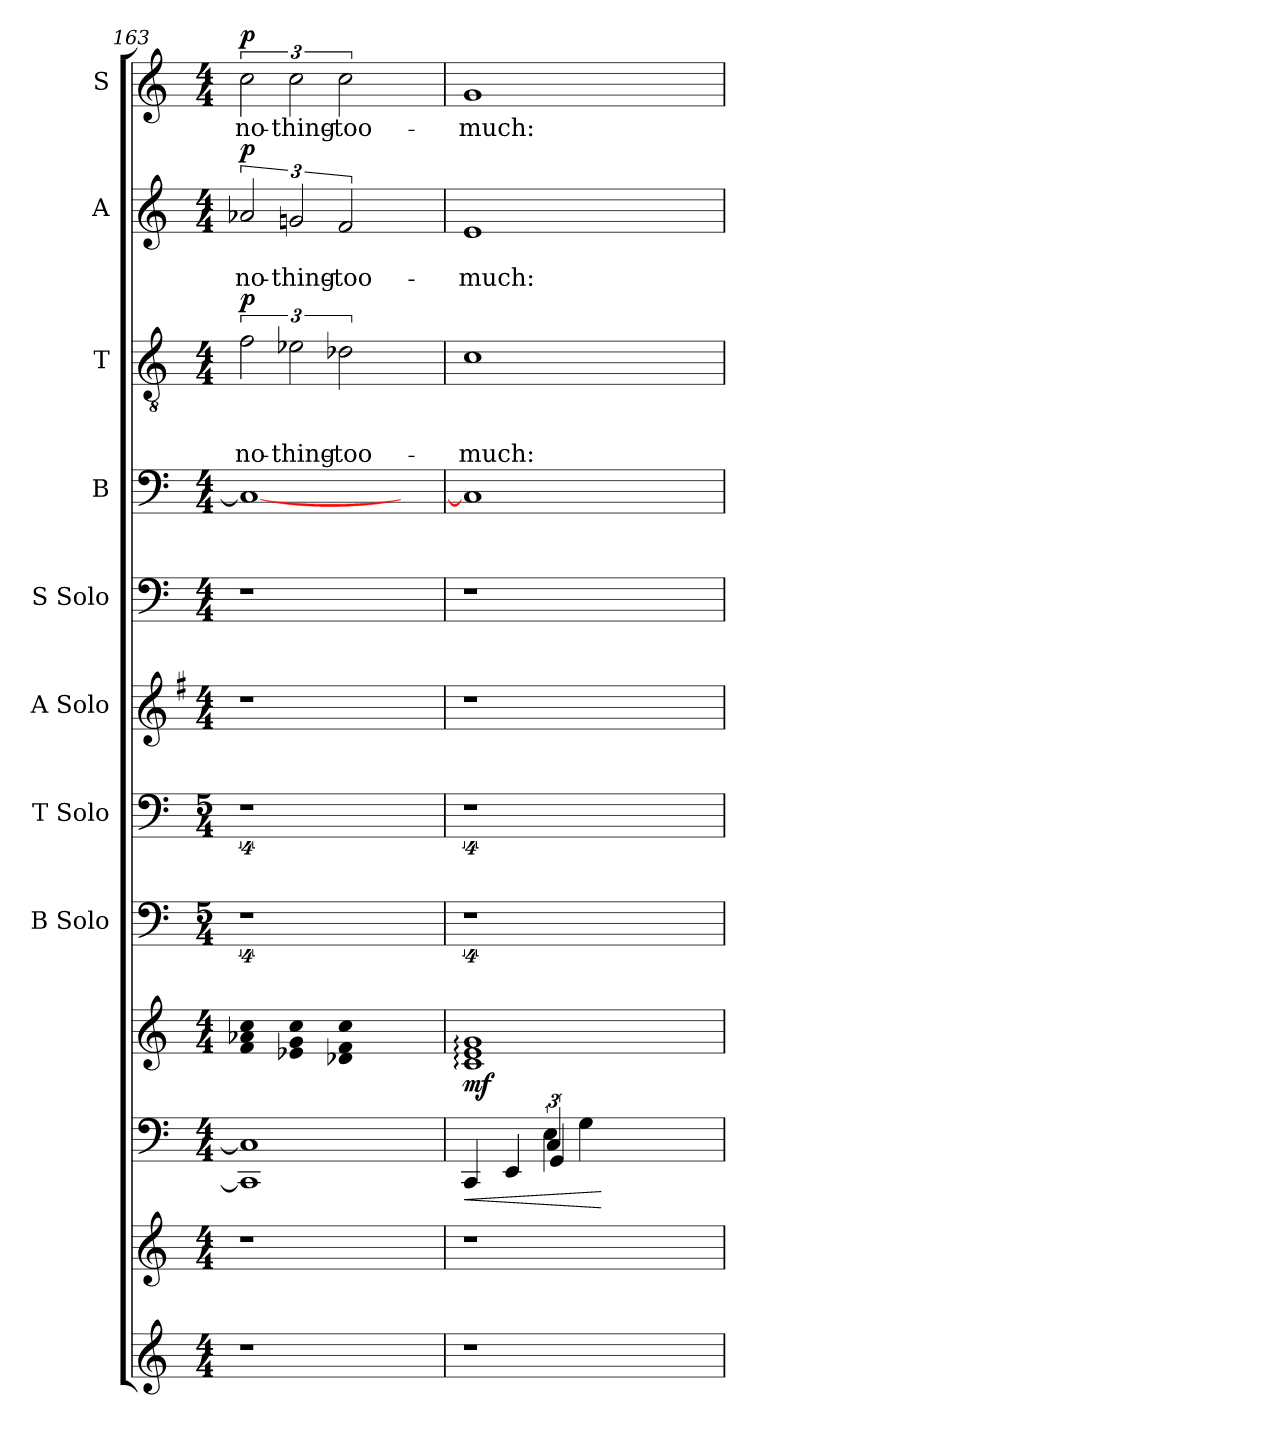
**kern	**kern	**kern	**dynam	**kern	**dynam	**kern	**kern	**kern	**kern	**kern	**text	**kern	**text	**text	**text	**dynam	**kern	**text	**text	**dynam	**kern	**text	**dynam
*part12	*part11	*part10	*part10	*part9	*part9	*part8	*part7	*part6	*part5	*part4	*part4	*part3	*part3	*part3	*part3	*part3	*part2	*part2	*part2	*part2	*part1	*part1	*part1
*staff12	*staff11	*staff10	*staff10	*staff9	*staff9	*staff8	*staff7	*staff6	*staff5	*staff4	*staff4	*staff3	*staff3	*staff3	*staff3	*staff3	*staff2	*staff2	*staff2	*staff2	*staff1	*staff1	*staff1
*	*	*	*	*	*	*I"B Solo	*I"T Solo	*I"A Solo	*I"S Solo	*I"B	*	*I"T	*	*	*	*	*I"A	*	*	*	*I"S	*	*
*clefG2	*clefG2	*clefF4	*	*clefG2	*	*clefF4	*clefF4	*clefG2	*clefF4	*clefF4	*	*clefGv2	*	*	*	*	*clefG2	*	*	*	*clefG2	*	*
*k[]	*k[]	*k[]	*	*k[]	*	*k[]	*k[]	*k[f#]	*k[]	*k[]	*	*k[]	*	*	*	*	*k[]	*	*	*	*k[]	*	*
*C:	*C:	*C:	*	*C:	*	*C:	*C:	*G:	*C:	*C:	*	*C:	*	*	*	*	*C:	*	*	*	*C:	*	*
*M4/4	*M4/4	*M4/4	*	*M4/4	*	*M5/4	*M5/4	*M4/4	*M4/4	*M4/4	*	*M4/4	*	*	*	*	*M4/4	*	*	*	*M4/4	*	*
*	*	*	*	*Xtuplet	*	*	*	*	*	*	*	*	*	*	*	*	*	*	*	*	*	*	*
=163	=163	=163	=163	=163	=163	=163	=163	=163	=163	=163	=163	=163	=163	=163	=163	=163	=163	=163	=163	=163	=163	=163	=163
!	!	!	!	!LO:N:vis=2	!	!	!	!	!	!	!	!	!	!	!LO:LY:b	!LO:DY:a	!	!	!LO:LY:b	!LO:DY:a	!	!LO:LY:b	!LO:DY:a
1r	1r	1CC] 1C]	.	4096%1365f/ 4096%1365a-X/ 4096%1365cc/	.	4%5r	4%5r	1r	1r	1C_	.	3f\	.	.	no-	p	3a-X/	.	no-	p	3cc\	no-	p
!	!	!	!	!LO:N:vis=2	!	!	!	!	!	!	!	!	!	!	!	!	!	!	!	!	!	!	!
.	.	.	.	2048%683e-X/ 2048%683g/ 2048%683cc/	.	.	.	.	.	.	.	.	.	.	.	.	.	.	.	.	.	.	.
!	!	!	!	!	!	!	!	!	!	!	!	!	!	!	!LO:LY:b	!	!	!	!LO:LY:b	!	!	!LO:LY:b	!
.	.	.	.	.	.	.	.	.	.	.	.	3e-X\	.	.	-thing-	.	3gn/	.	-thing-	.	3cc\	-thing-	.
!	!	!	!	!	!	!	!	!	!	!	!	!	!	!	!LO:LY:b	!	!	!	!LO:LY:b	!	!	!LO:LY:b	!
.	.	.	.	.	.	.	.	.	.	.	.	3d-X\	.	.	-too-	.	3f/	.	-too-	.	3cc\	-too-	.
!	!	!	!	!LO:N:vis=2	!	!	!	!	!	!	!	!	!	!	!	!	!	!	!	!	!	!	!
.	.	.	.	4096%1365d-X/ 4096%1365f/ 4096%1365cc/	.	.	.	.	.	.	.	.	.	.	.	.	.	.	.	.	.	.	.
4ryy	4ryy	4ryy	.	4ryy	.	.	.	4ryy	4ryy	4ryy	.	4ryy	.	.	.	.	4ryy	.	.	.	4ryy	.	.
=164	=164	=164	=164	=164	=164	=164	=164	=164	=164	=164	=164	=164	=164	=164	=164	=164	=164	=164	=164	=164	=164	=164	=164
!	!	!	!LO:HP:b	!	!LO:DY:b	!	!	!	!	!	!	!	!	!	!LO:LY:b	!	!	!	!LO:LY:b	!	!	!LO:LY:b	!
*	*	*^	*	*	*	*	*	*	*	*	*	*	*	*	*	*	*	*	*	*	*	*	*
*	*	*	*^	*	*	*	*	*	*	*	*	*	*	*	*	*	*	*	*	*	*	*	*	*
1r	1r	4CC/	2ryy	2ryy	<	1c: 1e: 1g:	mf	4%5r	4%5r	1r	1r	1C]	.	1c	.	.	-much:	.	1e	.	-much:	.	1g	-much:	.
.	.	4EE>/	.	.	.	.	.	.	.	.	.	.	.	.	.	.	.	.	.	.	.	.	.	.	.
*	*	*	*Xtuplet	*	*	*	*	*	*	*	*	*	*	*	*	*	*	*	*	*	*	*	*	*	*
.	.	6C/	6E\	4GG/	.	.	.	.	.	.	.	.	.	.	.	.	.	.	.	.	.	.	.	.	.
.	.	12%5ryy	6G\	.	.	.	.	.	.	.	.	.	.	.	.	.	.	.	.	.	.	.	.	.	.
.	.	.	.	12%5ryy	[	.	.	.	.	.	.	.	.	.	.	.	.	.	.	.	.	.	.	.	.
.	.	.	12%5ryy	.	.	.	.	.	.	.	.	.	.	.	.	.	.	.	.	.	.	.	.	.	.
4ryy	4ryy	.	.	.	.	4ryy	.	.	.	4ryy	4ryy	4ryy	.	4ryy	.	.	.	.	4ryy	.	.	.	4ryy	.	.
.	.	6ryy	.	.	.	.	.	.	.	.	.	.	.	.	.	.	.	.	.	.	.	.	.	.	.
.	.	.	.	12ryy	.	.	.	.	.	.	.	.	.	.	.	.	.	.	.	.	.	.	.	.	.
*	*	*v	*v	*v	*	*	*	*	*	*	*	*	*	*	*	*	*	*	*	*	*	*	*	*	*
=	=	=	=	=	=	=	=	=	=	=	=	=	=	=	=	=	=	=	=	=	=	=	=
*-	*-	*-	*-	*-	*-	*-	*-	*-	*-	*-	*-	*-	*-	*-	*-	*-	*-	*-	*-	*-	*-	*-	*-
